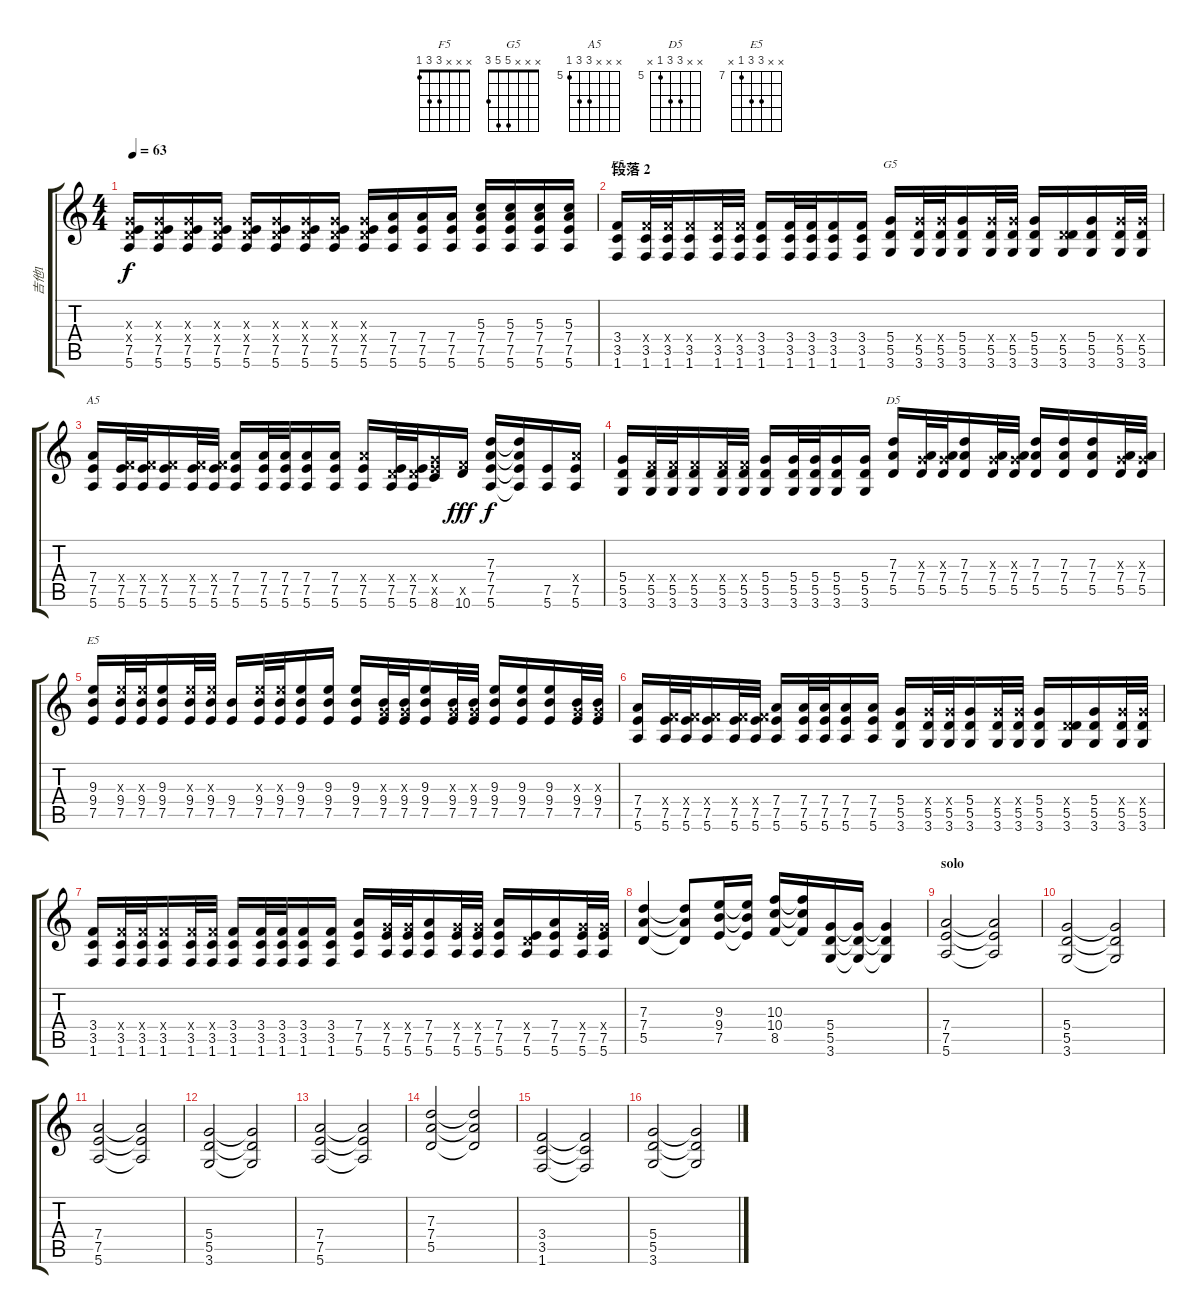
\track ("吉他1" "吉他1") {instrument acousticguitarsteel}
\staff {score tabs}
\tuning (E4 B3 G3 D3 A2 E2) {hide}
\chord ("F5" x x x 3 3 1)
\chord ("G5" x x x 5 5 3)
\chord ("A5" x x x 7 7 5) {firstfret 5}
\chord ("D5" x x 7 7 5 x) {firstfret 5}
\chord ("E5" x x 9 9 7 x) {firstfret 7}
\ts (4 4)
\tempo 63
\clef g2
\ks c
(0.3{x} 0.4{x} 7.5 5.6).16{dy f} (0.3{x} 0.4{x} 7.5 5.6).16 (0.3{x} 0.4{x} 7.5 5.6).16 (0.3{x} 0.4{x} 7.5 5.6).16 (0.3{x} 0.4{x} 7.5 5.6).16 (0.3{x} 0.4{x} 7.5 5.6).16 (0.3{x} 0.4{x} 7.5 5.6).16 (0.3{x} 0.4{x} 7.5 5.6).16 (0.3{x} 0.4{x} 7.5 5.6).16 (7.4 7.5 5.6).16 (7.4 7.5 5.6).16 (7.4 7.5 5.6).16 (5.3 7.4 7.5 5.6).16 (5.3 7.4 7.5 5.6).16 (5.3 7.4 7.5 5.6).16 (5.3 7.4 7.5 5.6).16 |
\section ("" "段落 2")
(3.4 3.5 1.6).16{ch "F5" instrument distortionguitar} (3.4{x} 3.5 1.6).32 (3.4{x} 3.5 1.6).32 (3.4{x} 3.5 1.6).16 (3.4{x} 3.5 1.6).32 (3.4{x} 3.5 1.6).32 (3.4 3.5 1.6).16 (3.4 3.5 1.6).32 (3.4 3.5 1.6).32 (3.4 3.5 1.6).16 (3.4 3.5 1.6).16 (5.4 5.5 3.6).16{ch "G5"} (5.4{x} 5.5 3.6).32 (5.4{x} 5.5 3.6).32 (5.4 5.5 3.6).16 (5.4{x} 5.5 3.6).32 (5.4{x} 5.5 3.6).32 (5.4 5.5 3.6).16 (0.4{x} 5.5 3.6).16 (5.4 5.5 3.6).16 (5.4{x} 5.5 3.6).32 (5.4{x} 5.5 3.6).32 |
(7.4 7.5 5.6).16{ch "A5"} (3.4{x} 7.5 5.6).32 (3.4{x} 7.5 5.6).32 (3.4{x} 7.5 5.6).16 (3.4{x} 7.5 5.6).32 (3.4{x} 7.5 5.6).32 (7.4 7.5 5.6).16 (7.4 7.5 5.6).32 (7.4 7.5 5.6).32 (7.4 7.5 5.6).16 (7.4 7.5 5.6).16 (7.4{x} 7.5 5.6).16 (0.4{x} 7.5 5.6).32 (0.4{x} 7.5 5.6).32 (5.4{x} 7.5{x} 8.6).16 (8.5{x} 10.6).16{dy fff} (7.3 7.4 7.5 5.6).16{dy f} (7.3{t} 7.4{t} 7.5{t} 5.6{t}).16 (7.5 5.6).16 (7.4{x} 7.5 5.6).16 |
(5.4 5.5 3.6).16 (3.4{x} 5.5 3.6).32 (3.4{x} 5.5 3.6).32 (3.4{x} 5.5 3.6).16 (3.4{x} 5.5 3.6).32 (3.4{x} 5.5 3.6).32 (5.4 5.5 3.6).16 (5.4 5.5 3.6).32 (5.4 5.5 3.6).32 (5.4 5.5 3.6).16 (5.4 5.5 3.6).16 (7.3 7.4 5.5).16{ch "D5"} (0.3{x} 7.4 5.5).32 (0.3{x} 7.4 5.5).32 (7.3 7.4 5.5).16 (0.3{x} 7.4 5.5).32 (0.3{x} 7.4 5.5).32 (7.3 7.4 5.5).16 (7.3 7.4 5.5).16 (7.3 7.4 5.5).16 (0.3{x} 7.4 5.5).32 (0.3{x} 7.4 5.5).32 |
(9.3 9.4 7.5).16{ch "E5"} (9.3{x} 9.4 7.5).32 (9.3{x} 9.4 7.5).32 (9.3 9.4 7.5).16 (9.3{x} 9.4 7.5).32 (9.3{x} 9.4 7.5).32 (9.4 7.5).16 (9.3{x} 9.4 7.5).32 (9.3{x} 9.4 7.5).32 (9.3 9.4 7.5).16 (9.3 9.4 7.5).16 (9.3 9.4 7.5).16 (0.3{x} 9.4 7.5).32 (0.3{x} 9.4 7.5).32 (9.3 9.4 7.5).16 (0.3{x} 9.4 7.5).32 (0.3{x} 9.4 7.5).32 (9.3 9.4 7.5).16 (9.3 9.4 7.5).16 (9.3 9.4 7.5).16 (0.3{x} 9.4 7.5).32 (0.3{x} 9.4 7.5).32 |
(7.4 7.5 5.6).16 (3.4{x} 7.5 5.6).32 (3.4{x} 7.5 5.6).32 (3.4{x} 7.5 5.6).16 (3.4{x} 7.5 5.6).32 (3.4{x} 7.5 5.6).32 (7.4 7.5 5.6).16 (7.4 7.5 5.6).32 (7.4 7.5 5.6).32 (7.4 7.5 5.6).16 (7.4 7.5 5.6).16 (5.4 5.5 3.6).16 (5.4{x} 5.5 3.6).32 (5.4{x} 5.5 3.6).32 (5.4 5.5 3.6).16 (5.4{x} 5.5 3.6).32 (5.4{x} 5.5 3.6).32 (5.4 5.5 3.6).16 (0.4{x} 5.5 3.6).16 (5.4 5.5 3.6).16 (5.4{x} 5.5 3.6).32 (5.4{x} 5.5 3.6).32 |
(3.4 3.5 1.6).16 (3.4{x} 3.5 1.6).32 (3.4{x} 3.5 1.6).32 (3.4{x} 3.5 1.6).16 (3.4{x} 3.5 1.6).32 (3.4{x} 3.5 1.6).32 (3.4 3.5 1.6).16 (3.4 3.5 1.6).32 (3.4 3.5 1.6).32 (3.4 3.5 1.6).16 (3.4 3.5 1.6).16 (7.4 7.5 5.6).16 (5.4{x} 7.5 5.6).32 (5.4{x} 7.5 5.6).32 (7.4 7.5 5.6).16 (5.4{x} 7.5 5.6).32 (5.4{x} 7.5 5.6).32 (7.4 7.5 5.6).16 (0.4{x} 7.5 5.6).16 (7.4 7.5 5.6).16 (5.4{x} 7.5 5.6).32 (5.4{x} 7.5 5.6).32 |
(7.3 7.4 5.5).4 (7.3{t} 7.4{t} 5.5{t}).8 (9.3 9.4 7.5).16 (9.3{t} 9.4{t} 7.5{t}).16 (10.3 10.4 8.5).16 (10.3{t} 10.4{t} 8.5{t}).16 (5.4 5.5 3.6).16 (5.4{t} 5.5{t} 3.6{t}).16 (5.4{t} 5.5{t} 3.6{t}).4 |
\section ("" "solo")
(7.4 7.5 5.6).2{instrument distortionguitar} (7.4{t} 7.5{t} 5.6{t}).2 |
(5.4 5.5 3.6).2 (5.4{t} 5.5{t} 3.6{t}).2 |
(7.4 7.5 5.6).2 (7.4{t} 7.5{t} 5.6{t}).2 |
(5.4 5.5 3.6).2 (5.4{t} 5.5{t} 3.6{t}).2 |
(7.4 7.5 5.6).2 (7.4{t} 7.5{t} 5.6{t}).2 |
(7.3 7.4 5.5).2 (7.3{t} 7.4{t} 5.5{t}).2 |
(3.4 3.5 1.6).2 (3.4{t} 3.5{t} 1.6{t}).2 |
(5.4 5.5 3.6).2 (5.4{t} 5.5{t} 3.6{t}).2
